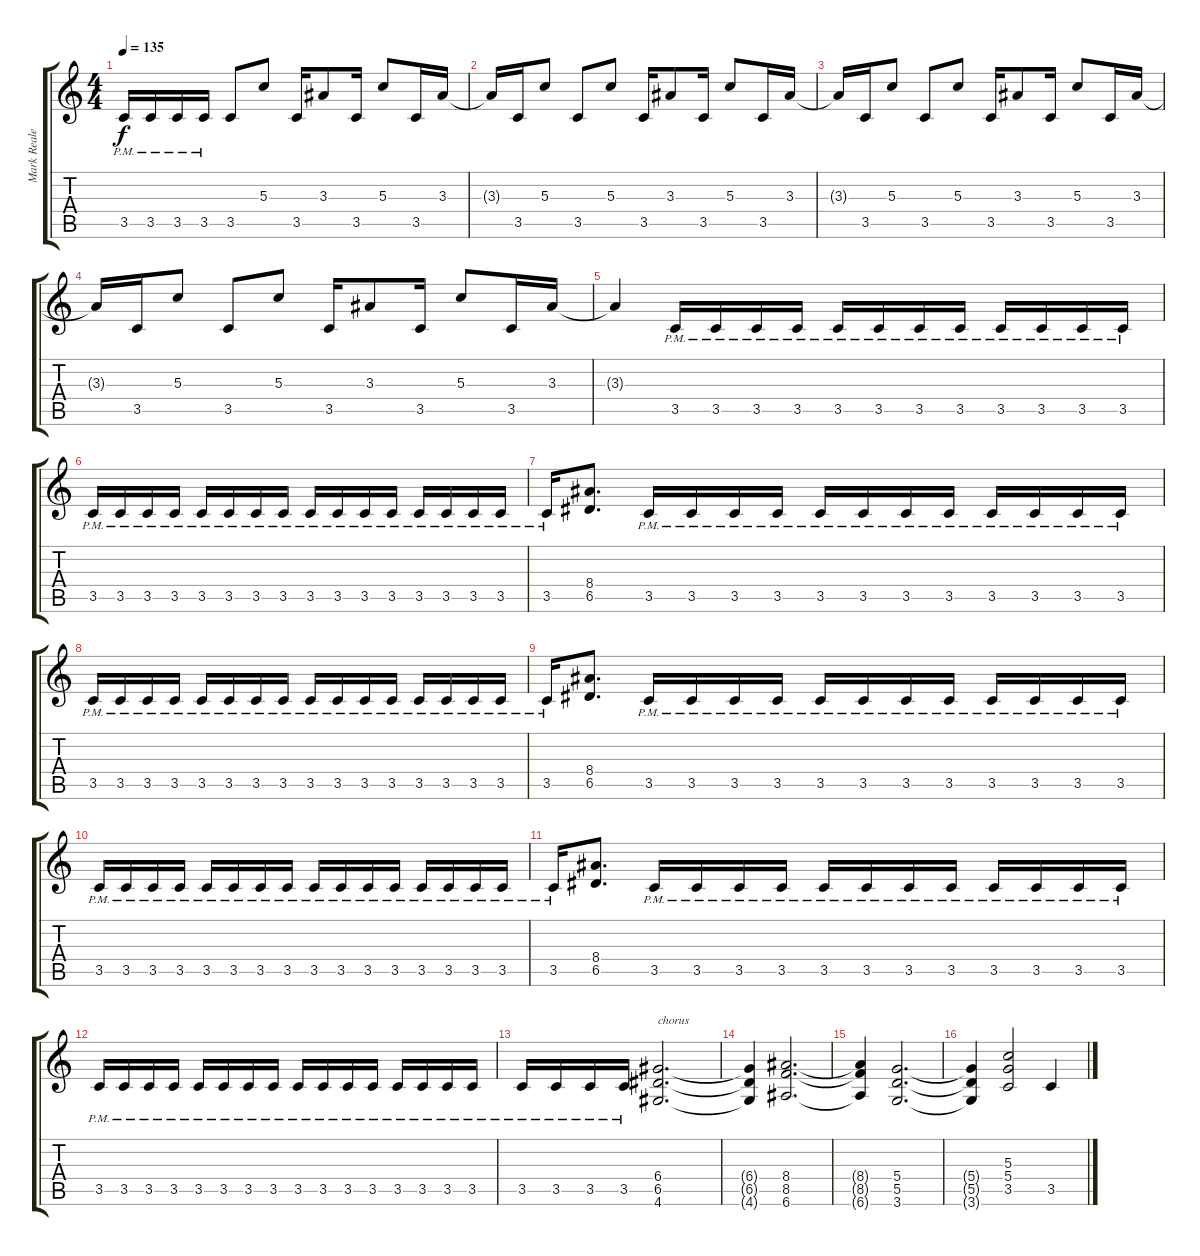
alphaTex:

\track ("Mark Reale" "Mark Reale") {instrument distortionguitar}
\staff {score tabs}
\tuning (E4 B3 G3 D3 A2 E2) {hide}
\ts (4 4)
\tempo 135
\clef g2
\ks c
3.5{pm}.16{dy f} 3.5{pm}.16 3.5{pm}.16 3.5{pm}.16 3.5.8 5.3.8 3.5.16 3.3.8 3.5.16 5.3.8 3.5.16 3.3.16 |
3.3{t}.16 3.5.16 5.3.8 3.5.8 5.3.8 3.5.16 3.3.8 3.5.16 5.3.8 3.5.16 3.3.16 |
3.3{t}.16 3.5.16 5.3.8 3.5.8 5.3.8 3.5.16 3.3.8 3.5.16 5.3.8 3.5.16 3.3.16 |
3.3{t}.16 3.5.16 5.3.8 3.5.8 5.3.8 3.5.16 3.3.8 3.5.16 5.3.8 3.5.16 3.3.16 |
3.3{t}.4 3.5{pm}.16 3.5{pm}.16 3.5{pm}.16 3.5{pm}.16 3.5{pm}.16 3.5{pm}.16 3.5{pm}.16 3.5{pm}.16 3.5{pm}.16 3.5{pm}.16 3.5{pm}.16 3.5{pm}.16 |
3.5{pm}.16 3.5{pm}.16 3.5{pm}.16 3.5{pm}.16 3.5{pm}.16 3.5{pm}.16 3.5{pm}.16 3.5{pm}.16 3.5{pm}.16 3.5{pm}.16 3.5{pm}.16 3.5{pm}.16 3.5{pm}.16 3.5{pm}.16 3.5{pm}.16 3.5{pm}.16 |
3.5{pm}.16 (8.4 6.5).8{d} 3.5{pm}.16 3.5{pm}.16 3.5{pm}.16 3.5{pm}.16 3.5{pm}.16 3.5{pm}.16 3.5{pm}.16 3.5{pm}.16 3.5{pm}.16 3.5{pm}.16 3.5{pm}.16 3.5{pm}.16 |
3.5{pm}.16 3.5{pm}.16 3.5{pm}.16 3.5{pm}.16 3.5{pm}.16 3.5{pm}.16 3.5{pm}.16 3.5{pm}.16 3.5{pm}.16 3.5{pm}.16 3.5{pm}.16 3.5{pm}.16 3.5{pm}.16 3.5{pm}.16 3.5{pm}.16 3.5{pm}.16 |
3.5{pm}.16 (8.4 6.5).8{d} 3.5{pm}.16 3.5{pm}.16 3.5{pm}.16 3.5{pm}.16 3.5{pm}.16 3.5{pm}.16 3.5{pm}.16 3.5{pm}.16 3.5{pm}.16 3.5{pm}.16 3.5{pm}.16 3.5{pm}.16 |
3.5{pm}.16 3.5{pm}.16 3.5{pm}.16 3.5{pm}.16 3.5{pm}.16 3.5{pm}.16 3.5{pm}.16 3.5{pm}.16 3.5{pm}.16 3.5{pm}.16 3.5{pm}.16 3.5{pm}.16 3.5{pm}.16 3.5{pm}.16 3.5{pm}.16 3.5{pm}.16 |
3.5{pm}.16 (8.4 6.5).8{d} 3.5{pm}.16 3.5{pm}.16 3.5{pm}.16 3.5{pm}.16 3.5{pm}.16 3.5{pm}.16 3.5{pm}.16 3.5{pm}.16 3.5{pm}.16 3.5{pm}.16 3.5{pm}.16 3.5{pm}.16 |
3.5{pm}.16 3.5{pm}.16 3.5{pm}.16 3.5{pm}.16 3.5{pm}.16 3.5{pm}.16 3.5{pm}.16 3.5{pm}.16 3.5{pm}.16 3.5{pm}.16 3.5{pm}.16 3.5{pm}.16 3.5{pm}.16 3.5{pm}.16 3.5{pm}.16 3.5{pm}.16 |
3.5{pm}.16 3.5{pm}.16 3.5{pm}.16 3.5{pm}.16 (6.4 6.5 4.6).2{d txt "chorus"} |
(6.4{t} 6.5{t} 4.6{t}).4 (8.4 8.5 6.6).2{d} |
(8.4{t} 8.5{t} 6.6{t}).4 (5.4 5.5 3.6).2{d} |
(5.4{t} 5.5{t} 3.6{t}).4 (5.3 5.4 3.5).2 3.5.4
